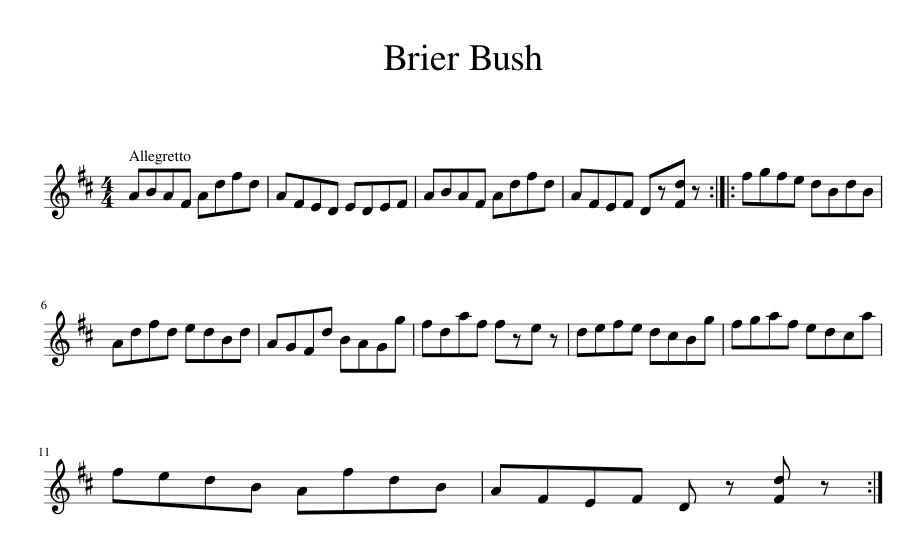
X:1
L:1/8
M:4/4
I:linebreak $
K:D
V:1 treble
V:1
 ABAF Adfd | AFED EDEF | ABAF Adfd | AFEF Dz[Fd] z :: fgfe dBdB |$ %5
 Adfd edBd | AGFd BAGg | fdaf fze z | defe dcBg | fgaf edca |$ %10
 fedB AfdB | AFEF D z [Fd] z :| %12
